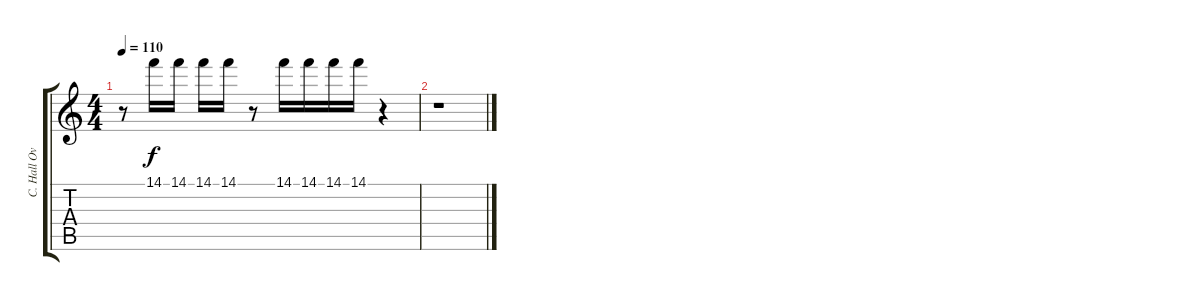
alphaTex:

\track ("C. Hall Overdub" "C. Hall Ov") {instrument distortionguitar}
\staff {score tabs}
\tuning (Eb4 Bb3 Gb3 Db3 Ab2 Eb2) {hide}
\ts (4 4)
\tempo 110
\clef g2
\ks c
r.8{dy f} 14.1.16 14.1.16 14.1.16 14.1.16 r.8 14.1.16 14.1.16 14.1.16 14.1.16 r.4 |
r.1
